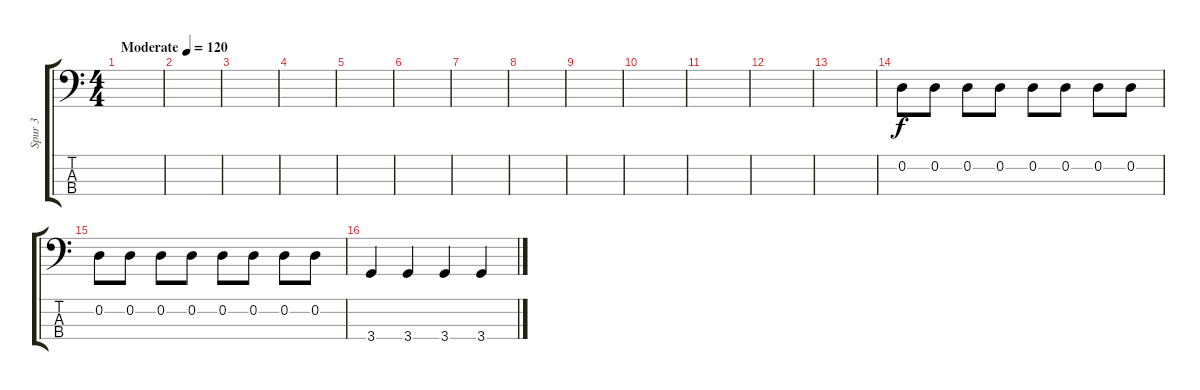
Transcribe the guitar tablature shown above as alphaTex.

\track ("Spur 3" "Spur 3") {instrument electricbassfinger}
\staff {score tabs}
\tuning (G2 D2 A1 E1) {hide}
\ts (4 4)
\tempo (120 "Moderate")
\clef f4
\ks c
|
|
|
|
|
|
|
|
|
|
|
|
|
0.2.8 0.2.8 0.2.8 0.2.8 0.2.8 0.2.8 0.2.8 0.2.8 |
0.2.8 0.2.8 0.2.8 0.2.8 0.2.8 0.2.8 0.2.8 0.2.8 |
3.4.4 3.4.4 3.4.4 3.4.4
